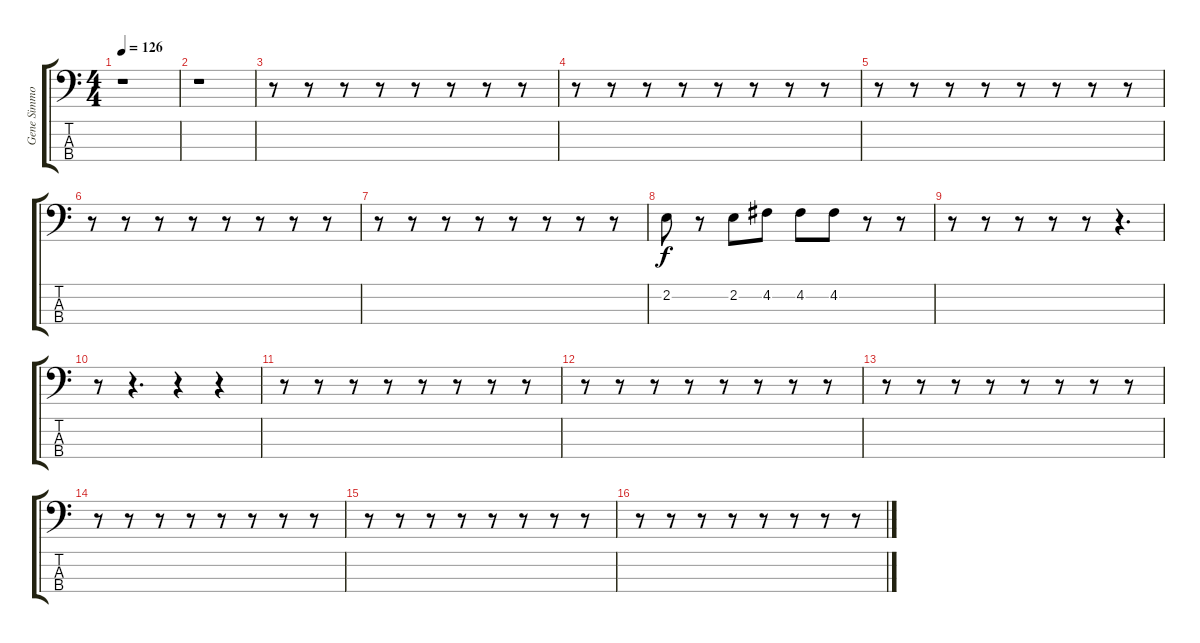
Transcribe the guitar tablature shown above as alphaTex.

\track ("Gene Simmons" "Gene Simmo") {instrument electricbasspick}
\staff {score tabs}
\tuning (G2 D2 A1 E1) {hide}
\ts (4 4)
\tempo 126
\clef f4
\ks c
r.1{dy f} |
r.1 |
r.8 r.8 r.8 r.8 r.8 r.8 r.8 r.8 |
r.8 r.8 r.8 r.8 r.8 r.8 r.8 r.8 |
r.8 r.8 r.8 r.8 r.8 r.8 r.8 r.8 |
r.8 r.8 r.8 r.8 r.8 r.8 r.8 r.8 |
r.8 r.8 r.8 r.8 r.8 r.8 r.8 r.8 |
2.2.8 r.8 2.2.8 4.2.8 4.2.8 4.2.8 r.8 r.8 |
r.8 r.8 r.8 r.8 r.8 r.4{d} |
r.8 r.4{d} r.4 r.4 |
r.8 r.8 r.8 r.8 r.8 r.8 r.8 r.8 |
r.8 r.8 r.8 r.8 r.8 r.8 r.8 r.8 |
r.8 r.8 r.8 r.8 r.8 r.8 r.8 r.8 |
r.8 r.8 r.8 r.8 r.8 r.8 r.8 r.8 |
r.8 r.8 r.8 r.8 r.8 r.8 r.8 r.8 |
r.8 r.8 r.8 r.8 r.8 r.8 r.8 r.8
